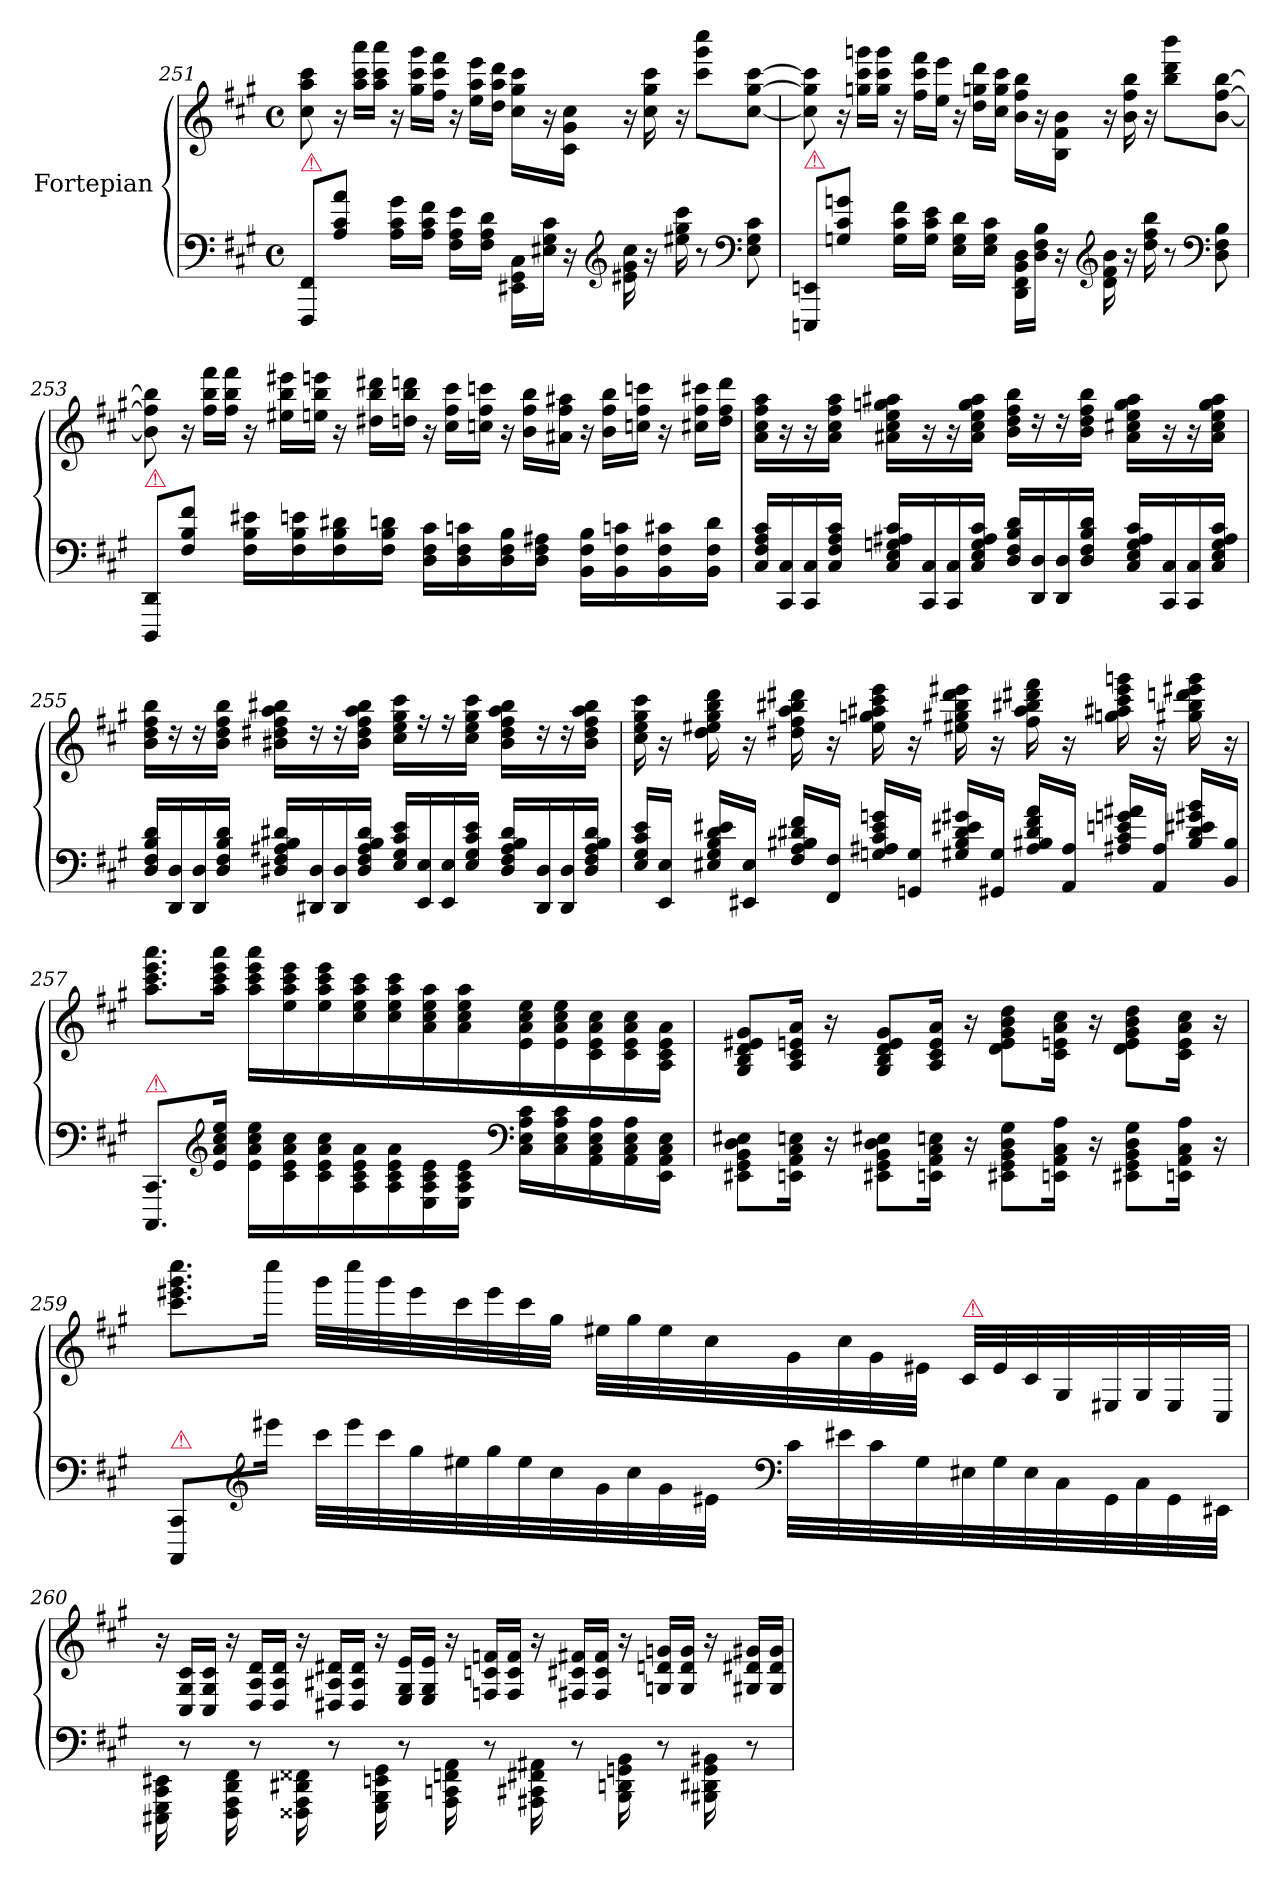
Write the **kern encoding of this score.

**kern	**kern
*part2	*part1
*staff2	*staff1
*I"Fortepian	*I"Fortepian
*clefF4	*clefG2
*k[f#c#g#]	*k[f#c#g#]
*M4/4	*M4/4
*met(c)	*met(c)
=251	=251
!LO:TX:a:color=crimson:t=⚠	!
8FFF#/ 8FF#/L	8cc#\ 8aa\ 8ccc#\
*	*Xtuplet
8A\ 8c#\ 8a\J	24r
.	24aa\ 24ccc#\ 24aaa\LL
.	24aa\ 24ccc#\ 24aaa\JJ
16A\ 16c#\ 16g#\LL	24r
.	24gg#\ 24ccc#\ 24ggg#\LL
16A\ 16c#\ 16f#\JJ	.
.	24ff#\ 24ccc#\ 24fff#\JJ
16F#\ 16A\ 16e\LL	24r
.	24ee\ 24aa\ 24eee\LL
16F#\ 16A\ 16d\JJ	.
.	24dd\ 24aa\ 24ddd\JJ
*Xtuplet	*
24EE#X\ 24GG#\ 24C#\LL	24cc#\ 24gg#\ 24ccc#\LL
24E#X\ 24G#\ 24c#\JJ	24r
24r	24c#\ 24g#\ 24cc#\JJ
*clefG2	*
24e#X\ 24g#\ 24cc#\	24r
24r	24cc#\ 24gg#\ 24ccc#\
24ee#X\ 24gg#\ 24ccc#\	24r
8r	8ccc#\ 8ggg#\ 8cccc#\L
*clefF4	*
8E#\ 8G#\ 8c#\	[8cc#\ [8gg#\ [8ccc#\J
=252	=252
!LO:TX:a:color=crimson:t=⚠	!
8EEEn/ 8EEn/L	8cc#]\ 8gg#]\ 8ccc#]\
8Gn\ 8c#\ 8gn\J	24r
.	24ggn\ 24ccc#\ 24gggn\LL
.	24gg\ 24ccc#\ 24ggg\JJ
16G\ 16c#\ 16f#\LL	24r
.	24ff#\ 24ccc#\ 24fff#\LL
16G\ 16c#\ 16e\JJ	.
.	24ee\ 24eee\JJ
16E\ 16G\ 16d\LL	24r
.	24dd\ 24ggn\ 24ddd\LL
16E\ 16G\ 16c#\JJ	.
.	24cc#\ 24gg\ 24ccc#\JJ
24DD\ 24FF#\ 24BB\ 24D\LL	24b\ 24ff#\ 24bb\LL
24D\ 24F#\ 24B\JJ	24r
24r	24B\ 24f#\ 24b\JJ
*clefG2	*
24d\ 24f#\ 24b\	24r
24r	24b\ 24ff#\ 24bb\
24dd\ 24ff#\ 24bb\	24r
8r	8bb\ 8ddd\ 8bbb\L
*clefF4	*
8D\ 8F#\ 8B\	[8b\ [8ff#\ [8bb\J
=253	=253
!LO:TX:a:color=crimson:t=⚠	!
8DDD/ 8DD/L	8b]\ 8ff#]\ 8bb]\
8F#\ 8B\ 8f#\J	24r
.	24ff#\ 24bb\ 24fff#\LL
.	24ff#\ 24bb\ 24fff#\JJ
16F#\ 16B\ 16e#X\LL	24r
.	24ee#X\ 24bb\ 24eee#X\LL
16F#\ 16B\ 16en\	.
.	24een\ 24bb\ 24eeen\JJ
16F#\ 16B\ 16d#X\	24r
.	24dd#X\ 24bb\ 24ddd#X\LL
16F#\ 16B\ 16dn\JJ	.
.	24ddn\ 24bb\ 24dddn\JJ
16D\ 16F#\ 16c#\LL	24r
.	24cc#\ 24ff#\ 24ccc#\LL
16D\ 16F#\ 16cn\	.
.	24ccn\ 24ff#\ 24cccn\JJ
16D\ 16F#\ 16B\	24r
.	24b\ 24ff#\ 24bb\LL
16D\ 16F#\ 16A#X\JJ	.
.	24a#X\ 24ff#\ 24aa#X\JJ
16BB\ 16F#\ 16B\LL	24r
.	24b\ 24ff#\ 24bb\LL
16BB\ 16F#\ 16cn\	.
.	24ccn\ 24ff#\ 24cccn\JJ
16BB\ 16F#\ 16c#X\	24r
.	24cc#X\ 24ff#\ 24ccc#X\LL
16BB\ 16F#\ 16d\JJ	.
.	24dd\ 24ff#\ 24ddd\JJ
=254	=254
16C#/ 16F#/ 16A/ 16c#/LL	16a\ 16cc#\ 16ff#\ 16aa\LL
16CC#/ 16C#/	16r
16CC#/ 16C#/	16r
16C#/ 16F#/ 16A/ 16c#/JJ	16a\ 16cc#\ 16ff#\ 16aa\JJ
16C#/ 16E/ 16Gn/ 16A#X/ 16c#/LL	16a#X\ 16cc#\ 16ee\ 16ggn\ 16aa#X\LL
16CC#/ 16C#/	16r
16CC#/ 16C#/	16r
16C#/ 16E/ 16G/ 16A#/ 16c#/JJ	16a#\ 16cc#\ 16ee\ 16gg\ 16aa#\JJ
16D/ 16F#/ 16B/ 16d/LL	16b\ 16dd\ 16ff#\ 16bb\LL
16DD/ 16D/	16r
16DD/ 16D/	16r
16D/ 16F#/ 16B/ 16d/JJ	16b\ 16dd\ 16ff#\ 16bb\JJ
16C#/ 16E/ 16G/ 16A#/ 16c#/LL	16a#\ 16cc#X\ 16ee\ 16gg\ 16aa#\LL
16CC#/ 16C#/	16r
16CC#/ 16C#/	16r
16C#/ 16E/ 16G/ 16A#/ 16c#/JJ	16a#\ 16cc#\ 16ee\ 16gg\ 16aa#\JJ
=255	=255
16D/ 16F#/ 16B/ 16d/LL	16b\ 16dd\ 16ff#\ 16bb\LL
16DD/ 16D/	16r
16DD/ 16D/	16r
16D/ 16F#/ 16B/ 16d/JJ	16b\ 16dd\ 16ff#\ 16bb\JJ
16D#X/ 16F#/ 16A#X/ 16B/ 16d#X/LL	16b#X\ 16dd#X\ 16ff#\ 16aa\ 16bb#X\LL
16DD#X/ 16D#/	16r
16DD#/ 16D#/	16r
16D#/ 16F#/ 16A#/ 16B/ 16d#/JJ	16b#\ 16dd#\ 16ff#\ 16aa\ 16bb#\JJ
16E/ 16G#/ 16c#/ 16e/LL	16cc#\ 16ee\ 16gg#\ 16ccc#\LL
16EE/ 16E/	16r
16EE/ 16E/	16r
16E/ 16G#/ 16c#/ 16e/JJ	16cc#\ 16ee\ 16gg#\ 16ccc#\JJ
16D#/ 16F#/ 16A#/ 16B/ 16d#/LL	16b#\ 16dd#\ 16ff#\ 16aa\ 16bb#\LL
16DD#/ 16D#/	16r
16DD#/ 16D#/	16r
16D#/ 16F#/ 16A#/ 16B/ 16d#/JJ	16b#\ 16dd#\ 16ff#\ 16aa\ 16bb#\JJ
=256	=256
16E/ 16G#/ 16c#/ 16e/LL	16cc#\ 16ee\ 16gg#\ 16ccc#\
16EE/ 16E/JJ	16r
16E#X/ 16G#/ 16B/ 16d/ 16e#X/LL	16dd\ 16ee#X\ 16gg#\ 16bb\ 16ddd\
16EE#X/ 16E#/JJ	16r
16F#/ 16A/ 16B#X/ 16d#X/ 16f#/LL	16dd#X\ 16ff#\ 16aa\ 16bb#X\ 16ddd#X\
16FF#/ 16F#/JJ	16r
16Gn/ 16A#X/ 16c#/ 16e#/ 16gn/LL	16ee#\ 16ggn\ 16aa#X\ 16ccc#\ 16eee\
16GGn/ 16G/JJ	16r
16G#X/ 16B#/ 16d#/ 16e#X/ 16g#X/LL	16ee#X\ 16gg#X\ 16bb#\ 16ddd#\ 16eee#X\
16GG#X/ 16G#/JJ	16r
16A#/ 16B#X/ 16d#/ 16f#/ 16a/LL	16ff#\ 16aa#\ 16bb#X\ 16ddd#X\ 16fff#\
16AA/ 16A#/JJ	16r
16A#X/ 16c#/ 16en/ 16gn/ 16a#X/LL	16ggn\ 16aa#X\ 16ccc#\ 16eee#\ 16gggn\
16AA/ 16A#/JJ	16r
16B#/ 16d#/ 16e#X/ 16g#X/ 16b/LL	16gg#X\ 16bb#\ 16dddn\ 16eee#X\ 16ggg\
16BB/ 16B#/JJ	16r
=257	=257
!LO:TX:a:color=crimson:t=⚠	!
8.CCC#/ 8.CC#/L	8.aa\ 8.ccc#\ 8.eee\ 8.aaa\L
*clefG2	*
16e\ 16a\ 16cc#\ 16ee\Jk	16aa\ 16ccc#\ 16eee\ 16aaa\Jk
16e\ 16a\ 16cc#\ 16ee\LL	16aa\ 16ccc#\ 16eee\ 16aaa\LL
16c#\ 16e\ 16a\ 16cc#\	16ee\ 16aa\ 16ccc#\ 16eee\
16c#\ 16e\ 16a\ 16cc#\	16ee\ 16aa\ 16ccc#\ 16eee\
16A\ 16c#\ 16e\ 16a\	16cc#\ 16ee\ 16aa\ 16ccc#\
16A\ 16c#\ 16e\ 16a\	16cc#\ 16ee\ 16aa\ 16ccc#\
16E\ 16A\ 16c#\ 16e\	16a\ 16cc#\ 16ee\ 16aa\
16E\ 16A\ 16c#\ 16e\JJ	16a\ 16cc#\ 16ee\ 16aa\
*clefF4	*
16C#\ 16E\ 16A\ 16c#\LL	16e\ 16a\ 16cc#\ 16ee\
16C#\ 16E\ 16A\ 16c#\	16e\ 16a\ 16cc#\ 16ee\
16AA\ 16C#\ 16E\ 16A\	16c#\ 16e\ 16a\ 16cc#\
16AA\ 16C#\ 16E\ 16A\	16c#\ 16e\ 16a\ 16cc#\
16EE\ 16AA\ 16C#\ 16E\JJ	16A\ 16c#\ 16e\ 16a\JJ
=258	=258
8EE#X\ 8GG#\ 8BB\ 8D\ 8E#X\L	8G#/ 8B/ 8d/ 8e#X/ 8g#/L
16EEn\ 16AA\ 16C#\ 16En\Jk	16A/ 16c#/ 16en/ 16a/Jk
16r	16r
8EE#X\ 8GG#\ 8BB\ 8D\ 8E#X\L	8G#/ 8B/ 8d/ 8e/ 8g#/L
16EEn\ 16AA\ 16C#\ 16En\Jk	16A/ 16c#/ 16e/ 16a/Jk
16r	16r
8EE#X\ 8GG#\ 8BB\ 8D\ 8G#\L	8d\ 8e\ 8g#\ 8b\ 8dd\L
16EEn\ 16AA\ 16C#\ 16A\Jk	16c#\ 16en\ 16a\ 16cc#\Jk
16r	16r
8EE#X\ 8GG#\ 8BB\ 8D\ 8G#\L	8d\ 8e\ 8g#\ 8b\ 8dd\L
16EEn\ 16AA\ 16C#\ 16A\Jk	16c#\ 16e\ 16a\ 16cc#\Jk
16r	16r
=259	=259
!LO:TX:a:color=crimson:t=⚠	!
!LO:N:vis=8	!
8.CCC#/ 8.CC#/L	8.ccc#\ 8.eee#X\ 8.ggg#\ 8.cccc#\L
*clefG2	*
16eee#X\Jk	16cccc#\Jk
32ccc#\LLL	32ggg#\LLL
32eee#\	32cccc#\
32ccc#\	32ggg#\
32gg#\	32eee#\
32ee#X\	32ccc#\
32gg#\	32eee#\
32ee#\	32ccc#\
32cc#\	32gg#\JJJ
32g#\	32ee#X\LLL
32cc#\	32gg#\
32g#\	32ee#\
32e#X\JJJ	32cc#\
*clefF4	*
32c#\LLL	32g#\
32e#X\	32cc#\
32c#\	32g#\
32G#\	32e#X\JJJ
!	!LO:TX:a:color=crimson:t=⚠
32E#X\	32c#\LLL
32G#\	32e#\
32E#\	32c#\
32C#\	32G#\
32GG#\	32E#X/
32C#\	32G#/
32GG#\	32E#/
32EE#X\JJJ	32C#/JJJ
=260	=260
24EEE#X\ 24GGG#\ 24CC#\ 24EE#X\	24r
12r	24C#/ 24G#/ 24c#/LL
.	24C#/ 24G#/ 24c#/JJ
24FFF#\ 24AAA\ 24DD\ 24FF#\	24r
12r	24D/ 24A/ 24d/LL
.	24D/ 24A/ 24d/JJ
24FFF##X\ 24AAA\ 24DD#X\ 24FF##X\	24r
12r	24D#X/ 24A#X/ 24d#X/LL
.	24D#/ 24A#/ 24d#/JJ
24GGG#\ 24BBB\ 24EEn\ 24GG#\	24r
12r	24E/ 24G#/ 24e/LL
.	24E/ 24G#/ 24e/JJ
24AAA\ 24CCn\ 24FFn\ 24AA\	24r
12r	24Fn/ 24cn/ 24fn/LL
.	24F/ 24c/ 24f/JJ
24AAA#X\ 24CC#X\ 24FF#X\ 24AA#X\	24r
12r	24F#X/ 24c#X/ 24f#X/LL
.	24F#/ 24c#/ 24f#/JJ
24BBB\ 24DDn\ 24GGn\ 24BB\	24r
12r	24Gn/ 24dn/ 24gn/LL
.	24G/ 24d/ 24g/JJ
24BBB#X\ 24DD#X\ 24GG\ 24BB#X\	24r
12r	24G#X/ 24d#X/ 24g#X/LL
.	24G#/ 24d#/ 24g#/JJ
=	=
*-	*-
